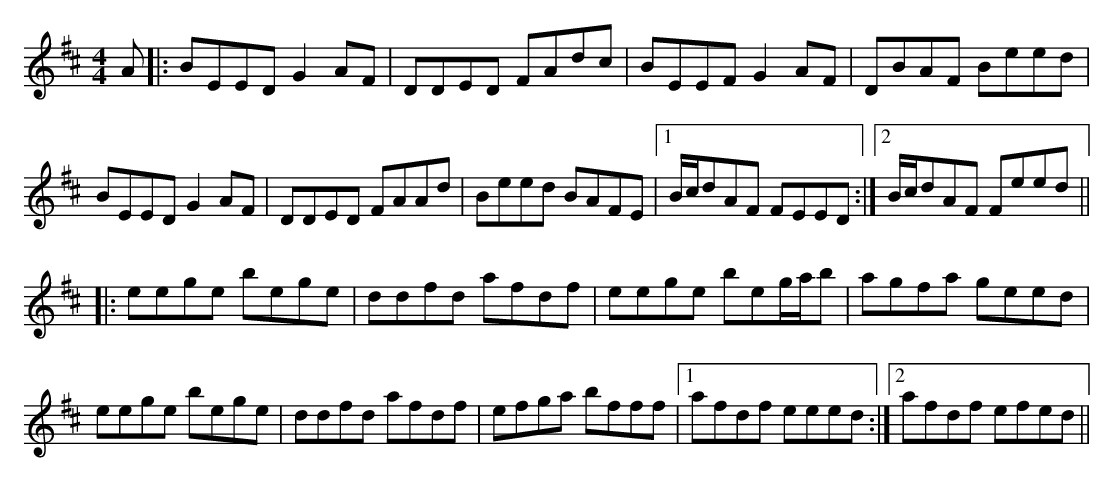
X:1
M:4/4
K:Edor
A|:BEED G2AF|DDED FAdc|BEEF G2AF|DBAF Beed|
BEED G2AF|DDED FAAd|Beed BAFE|1 B/c/dAF FEED:|2 B/c/dAF Feed||
|:eege bege|ddfd afdf|eege beg/a/b|agfa geed|
eege bege|ddfd afdf|efga bfff|1 afdf eeed:|2 afdf efed||
